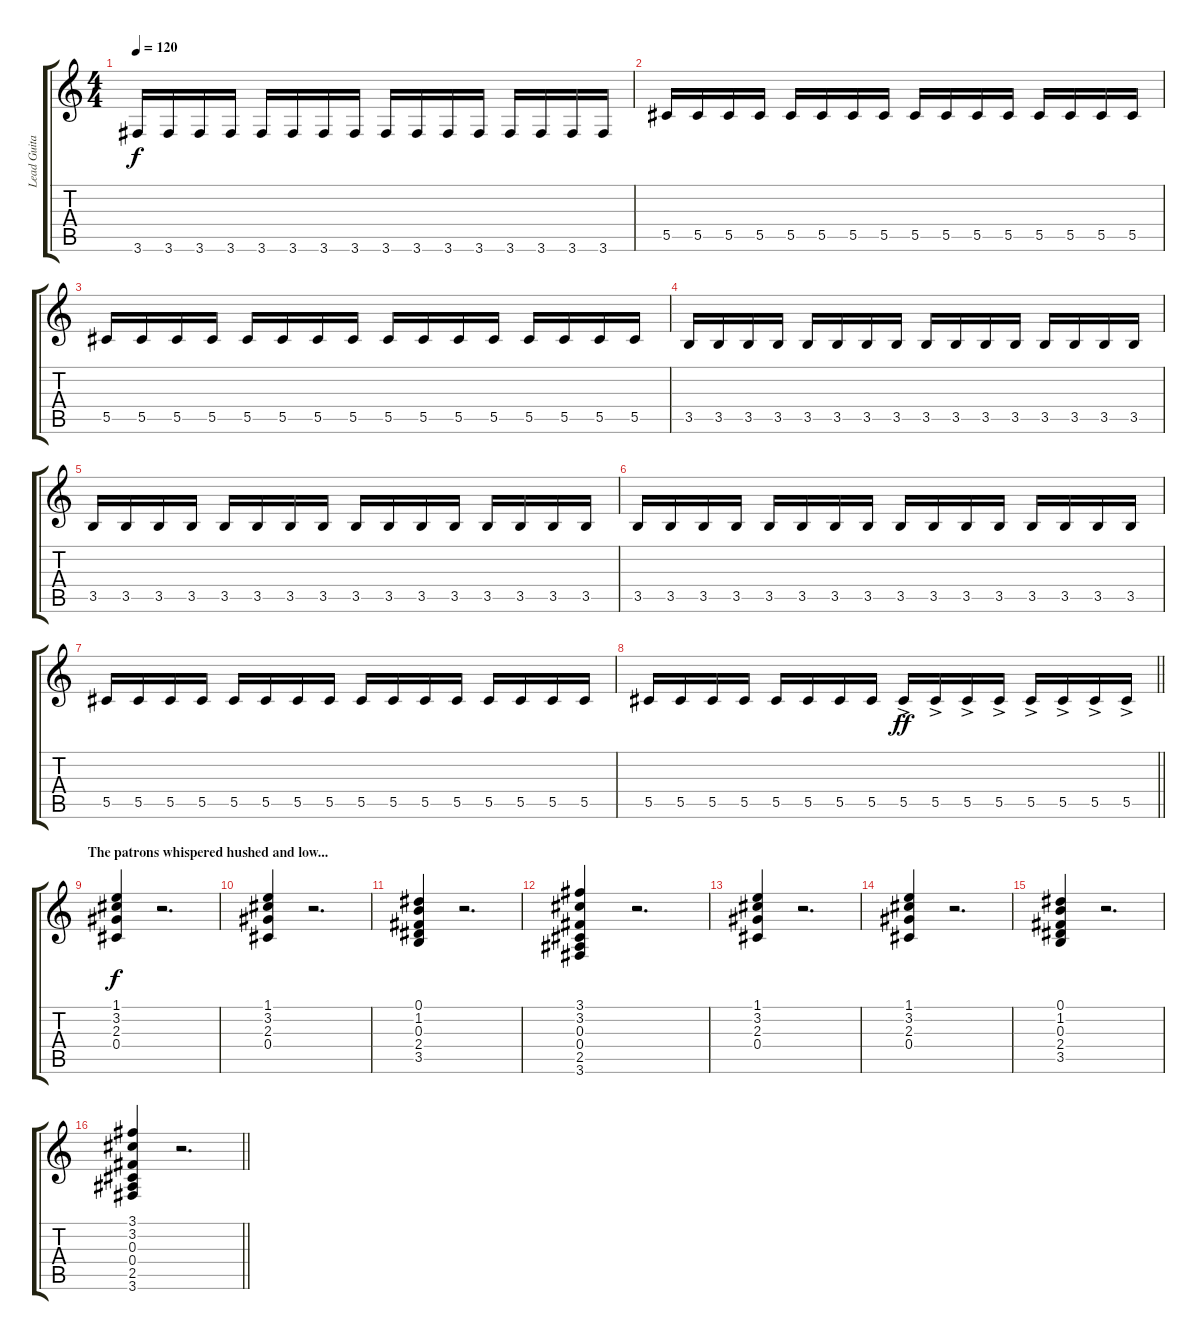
\track ("Lead Guitar (Jake Middlefinger)" "Lead Guita") {instrument electricguitarjazz}
\staff {score tabs}
\tuning (Eb4 Bb3 Gb3 Db3 Ab2 Eb2) {hide}
\ts (4 4)
\tempo 120
\clef g2
\ks c
3.6.16{dy f} 3.6.16 3.6.16 3.6.16 3.6.16 3.6.16 3.6.16 3.6.16 3.6.16 3.6.16 3.6.16 3.6.16 3.6.16 3.6.16 3.6.16 3.6.16 |
5.5.16 5.5.16 5.5.16 5.5.16 5.5.16 5.5.16 5.5.16 5.5.16 5.5.16 5.5.16 5.5.16 5.5.16 5.5.16 5.5.16 5.5.16 5.5.16 |
5.5.16 5.5.16 5.5.16 5.5.16 5.5.16 5.5.16 5.5.16 5.5.16 5.5.16 5.5.16 5.5.16 5.5.16 5.5.16 5.5.16 5.5.16 5.5.16 |
3.5.16 3.5.16 3.5.16 3.5.16 3.5.16 3.5.16 3.5.16 3.5.16 3.5.16 3.5.16 3.5.16 3.5.16 3.5.16 3.5.16 3.5.16 3.5.16 |
3.5.16 3.5.16 3.5.16 3.5.16 3.5.16 3.5.16 3.5.16 3.5.16 3.5.16 3.5.16 3.5.16 3.5.16 3.5.16 3.5.16 3.5.16 3.5.16 |
3.5.16 3.5.16 3.5.16 3.5.16 3.5.16 3.5.16 3.5.16 3.5.16 3.5.16 3.5.16 3.5.16 3.5.16 3.5.16 3.5.16 3.5.16 3.5.16 |
5.5.16 5.5.16 5.5.16 5.5.16 5.5.16 5.5.16 5.5.16 5.5.16 5.5.16 5.5.16 5.5.16 5.5.16 5.5.16 5.5.16 5.5.16 5.5.16 |
\barLineRight lightlight
5.5.16 5.5.16 5.5.16 5.5.16 5.5.16 5.5.16 5.5.16 5.5.16 5.5{ac}.16{dy ff} 5.5{ac}.16 5.5{ac}.16 5.5{ac}.16 5.5{ac}.16 5.5{ac}.16 5.5{ac}.16 5.5{ac}.16 |
\section ("" "The patrons whispered hushed and low...")
(1.1 3.2 2.3 0.4).4{dy f instrument overdrivenguitar} r.2{d} |
(1.1 3.2 2.3 0.4).4 r.2{d} |
(0.1 1.2 0.3 2.4 3.5).4 r.2{d} |
(3.1 3.2 0.3 0.4 2.5 3.6).4 r.2{d} |
(1.1 3.2 2.3 0.4).4 r.2{d} |
(1.1 3.2 2.3 0.4).4 r.2{d} |
(0.1 1.2 0.3 2.4 3.5).4 r.2{d} |
\barLineRight lightlight
(3.1 3.2 0.3 0.4 2.5 3.6).4 r.2{d}
